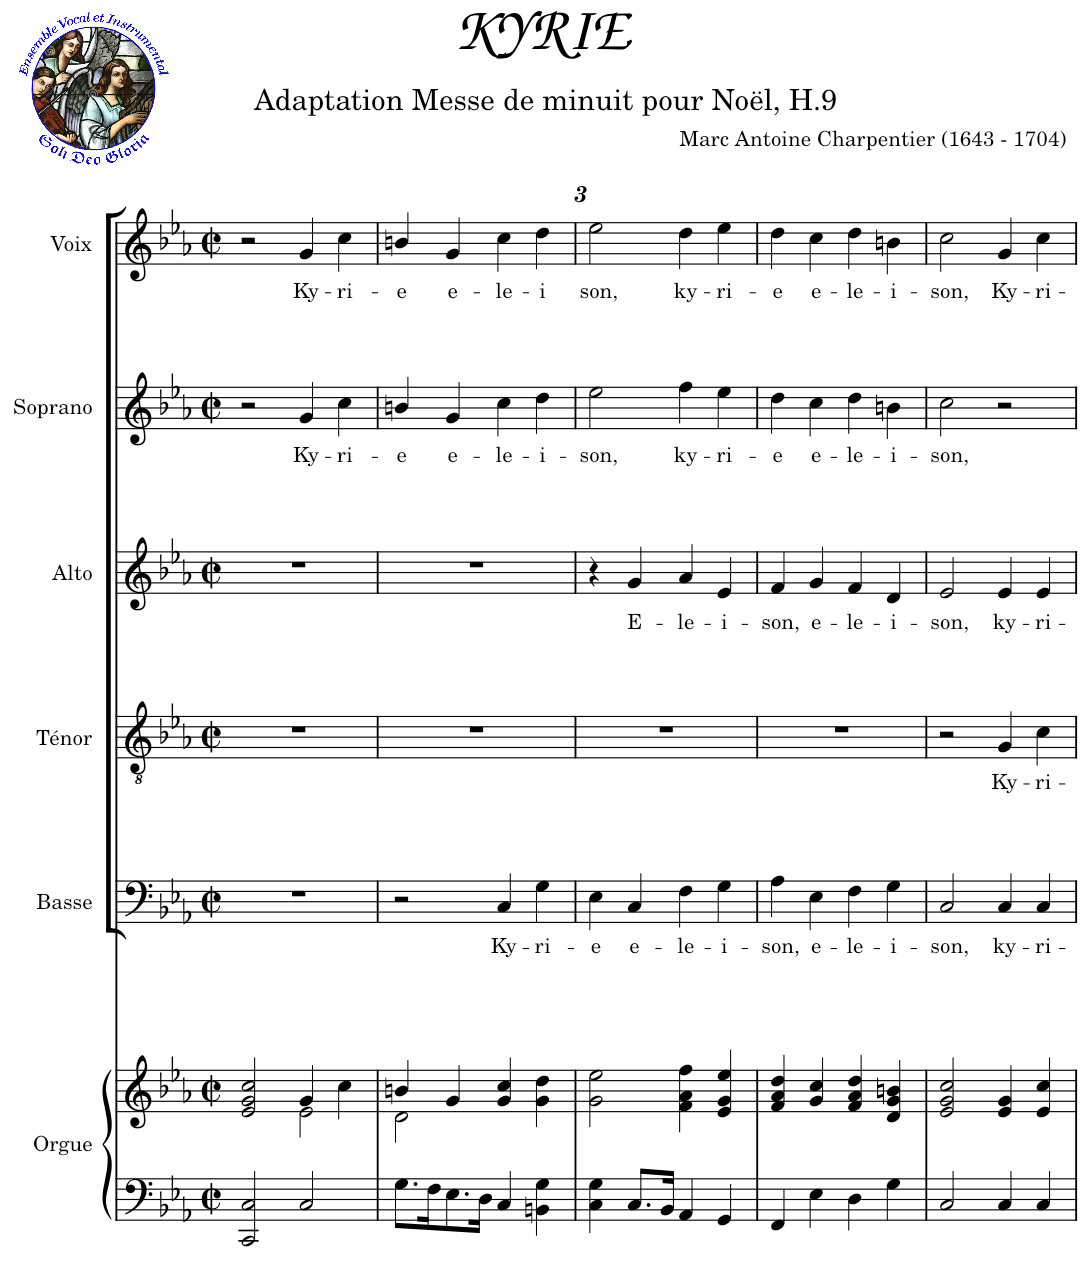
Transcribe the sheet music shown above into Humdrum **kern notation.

**kern	**kern	**kern	**text	**kern	**text	**kern	**text	**kern	**text	**kern	**text
*part6	*part6	*part5	*part5	*part4	*part4	*part3	*part3	*part2	*part2	*part1	*part1
*staff7	*staff6	*staff5	*staff5	*staff4	*staff4	*staff3	*staff3	*staff2	*staff2	*staff1	*staff1
*I"Orgue	*	*I"Basse	*	*I"Ténor	*	*I"Alto	*	*I"Soprano	*	*I"Voix	*
*I'Org.	*	*I'B.	*	*I'T.	*	*I'A.	*	*I'S.	*	*I'Vx.	*
*clefF4	*clefG2	*clefF4	*	*clefGv2	*	*clefG2	*	*clefG2	*	*clefG2	*
*k[b-e-a-]	*k[b-e-a-]	*k[b-e-a-]	*	*k[b-e-a-]	*	*k[b-e-a-]	*	*k[b-e-a-]	*	*k[b-e-a-]	*
*M2/2	*M2/2	*M2/2	*	*M2/2	*	*M2/2	*	*M2/2	*	*M2/2	*
*met(c|)	*met(c|)	*met(c|)	*	*met(c|)	*	*met(c|)	*	*met(c|)	*	*met(c|)	*
=1	=1	=1	=1	=1	=1	=1	=1	=1	=1	=1	=1
*	*^	*	*	*	*	*	*	*	*	*	*
2CC/ 2C/	2e-/ 2g/ 2cc/	2ryy	1r	.	1r	.	1r	.	2r	.	2r	.
!	!	!	!	!	!	!	!	!	!	!LO:LY:b	!	!LO:LY:b
2C/	4g/	2e-\	.	.	.	.	.	.	4g/	Ky-	4g/	Ky-
!	!	!	!	!	!	!	!	!	!	!LO:LY:b	!	!LO:LY:b
.	4cc\	.	.	.	.	.	.	.	4cc\	-ri-	4cc\	-ri-
=2	=2	=2	=2	=2	=2	=2	=2	=2	=2	=2	=2	=2
!	!	!	!	!	!	!	!	!	!	!LO:LY:b	!	!LO:LY:b
8.G\L	4bn/	2d\	2r	.	1r	.	1r	.	4bn/	-e	4bn/	-e
16F\K	.	.	.	.	.	.	.	.	.	.	.	.
!	!	!	!	!	!	!	!	!	!	!LO:LY:b	!	!LO:LY:b
8.E-\	4g/	.	.	.	.	.	.	.	4g/	e-	4g/	e-
16D\Jk	.	.	.	.	.	.	.	.	.	.	.	.
!	!	!	!	!LO:LY:b	!	!	!	!	!	!LO:LY:b	!	!LO:LY:b
4C/	4g/ 4cc/	2ryy	4C/	Ky-	.	.	.	.	4cc\	-le-	4cc\	-le-
!	!	!	!	!LO:LY:b	!	!	!	!	!	!LO:LY:b	!	!LO:LY:b
4BBn\ 4G\	4g\ 4dd\	.	4G\	-ri-	.	.	.	.	4dd\	-i-	4dd\	-i
*	*v	*v	*	*	*	*	*	*	*	*	*	*
=3	=3	=3	=3	=3	=3	=3	=3	=3	=3	=3	=3
!	!	!	!LO:LY:b	!	!	!	!	!	!LO:LY:b	!	!LO:LY:b
4C\ 4G\	2g\ 2ee-\	4E-\	-e	1r	.	4r	.	2ee-\	-son,	2ee-\	-son,
!	!	!	!LO:LY:b	!	!	!	!LO:LY:b	!	!	!	!
8.C/L	.	4C/	e-	.	.	4g/	E-	.	.	.	.
16BB-/Jk	.	.	.	.	.	.	.	.	.	.	.
!	!	!	!LO:LY:b	!	!	!	!LO:LY:b	!	!LO:LY:b	!	!LO:LY:b
4AA-/	4f\ 4a-\ 4ff\	4F\	-le-	.	.	4a-/	-le-	4ff\	ky-	4dd\	ky-
!	!	!	!LO:LY:b	!	!	!	!LO:LY:b	!	!LO:LY:b	!	!LO:LY:b
4GG/	4e-/ 4g/ 4ee-/	4G\	-i-	.	.	4e-/	-i-	4ee-\	-ri-	4ee-\	-ri-
=4	=4	=4	=4	=4	=4	=4	=4	=4	=4	=4	=4
!	!	!	!LO:LY:b	!	!	!	!LO:LY:b	!	!LO:LY:b	!	!LO:LY:b
4FF/	4f/ 4a-/ 4dd/	4A-\	-son,	1r	.	4f/	-son,	4dd\	-e	4dd\	-e
!	!	!	!LO:LY:b	!	!	!	!LO:LY:b	!	!LO:LY:b	!	!LO:LY:b
4E-\	4g/ 4cc/	4E-\	e-	.	.	4g/	e-	4cc\	e-	4cc\	e-
!	!	!	!LO:LY:b	!	!	!	!LO:LY:b	!	!LO:LY:b	!	!LO:LY:b
4D\	4f/ 4a-/ 4dd/	4F\	-le-	.	.	4f/	-le-	4dd\	-le-	4dd\	-le-
!	!	!	!LO:LY:b	!	!	!	!LO:LY:b	!	!LO:LY:b	!	!LO:LY:b
4G\	4d/ 4g/ 4bn/	4G\	-i-	.	.	4d/	-i-	4bn\	-i-	4bn\	-i-
=5	=5	=5	=5	=5	=5	=5	=5	=5	=5	=5	=5
*	*^	*	*	*	*	*	*	*	*	*	*
!	!	!	!	!LO:LY:b	!	!	!	!LO:LY:b	!	!LO:LY:b	!	!LO:LY:b
2C/	2e-/ 2g/ 2cc/	2ryy	2C/	-son,	2r	.	2e-/	-son,	2cc\	-son,	2cc\	-son,
!	!	!	!	!LO:LY:b	!	!LO:LY:b	!	!LO:LY:b	!	!	!	!LO:LY:b
4C/	4e-/ 4g/	2ryy	4C/	ky-	4G/	Ky-	4e-/	ky-	2r	.	4g/	Ky-
!	!	!	!	!LO:LY:b	!	!LO:LY:b	!	!LO:LY:b	!	!	!	!LO:LY:b
4C/	4e-/ 4cc/	.	4C/	-ri-	4c\	-ri-	4e-/	-ri-	.	.	4cc\	-ri-
*	*v	*v	*	*	*	*	*	*	*	*	*	*
=	=	=	=	=	=	=	=	=	=	=	=
*-	*-	*-	*-	*-	*-	*-	*-	*-	*-	*-	*-
